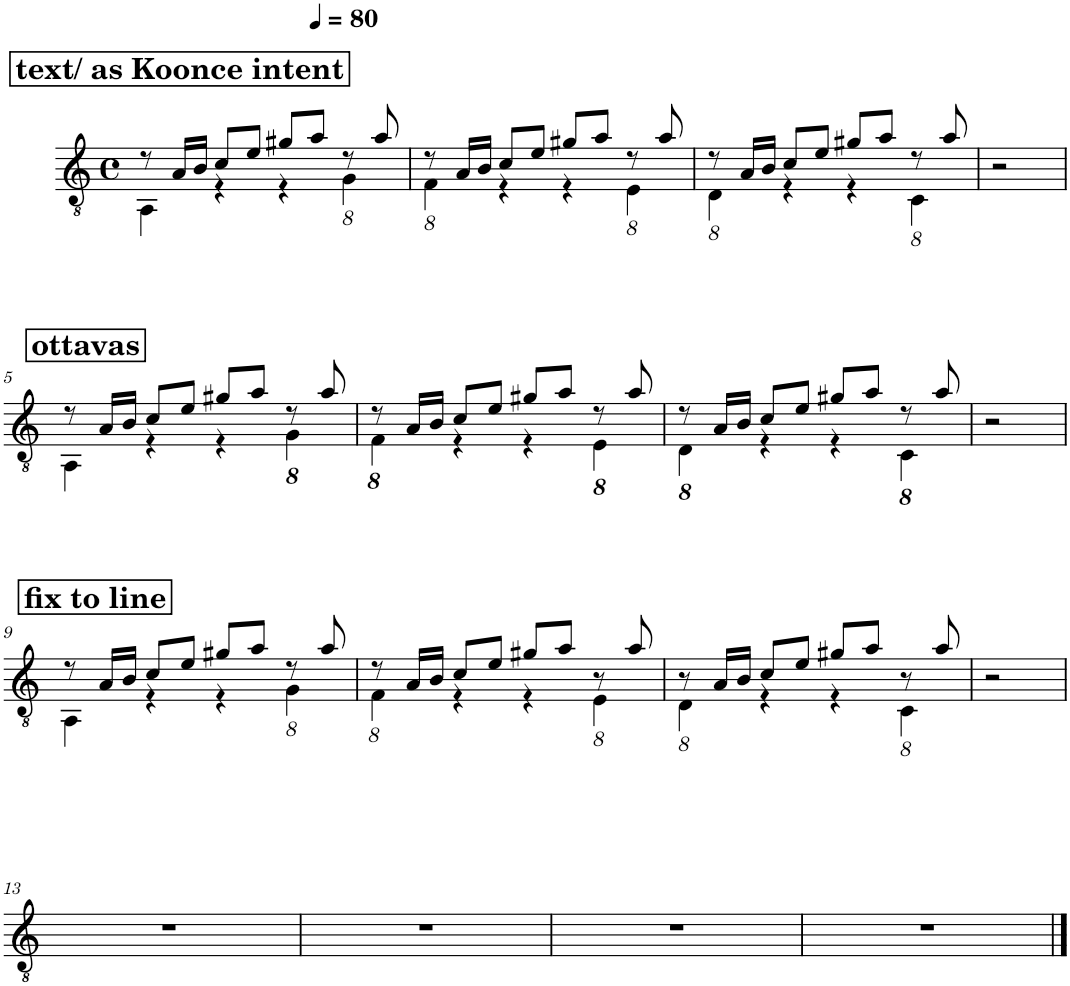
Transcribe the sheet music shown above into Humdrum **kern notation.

**kern
*part1
*staff1
*I"Classical Guitar
*I'Guit.
*clefGv2
*k[]
*M4/4
*met(c)
*MM80
!!LO:REH:place=s1:a:B:cj:fs=14:t=text/ as Koonce intent
=1
*^
8r	4AA\
16A/LL	.
16B/JJ	.
8c/L	4r
8e/J	.
8g#X/L	4r
8a/J	.
!LO:TX:b:i:t=8	!
8r	4G\
8a/	.
=2	=2
!LO:TX:b:i:t=8	!
8r	4F\
16A/LL	.
16B/JJ	.
8c/L	4r
8e/J	.
8g#X/L	4r
8a/J	.
!LO:TX:b:i:t=8	!
8r	4E\
8a/	.
=3	=3
!LO:TX:b:i:t=8	!
8r	4D\
16A/LL	.
16B/JJ	.
8c/L	4r
8e/J	.
8g#X/L	4r
8a/J	.
!LO:TX:b:i:t=8	!
8r	4C\
8a/	.
*v	*v
=4
2r
!!LO:LB:g=z
!!LO:REH:place=s1:a:B:cj:fs=14:t=ottavas
=5
*^
8r	4AA\
16A/LL	.
16B/JJ	.
8c/L	4r
8e/J	.
8g#X/L	4r
8a/J	.
*8ba	*
8r	4GG\
8a/	.
=6	=6
*X8ba	*
*8ba	*
8r	4FF\
16A/LL	.
16B/JJ	.
*X8ba	*
8c/L	4r
8e/J	.
8g#X/L	4r
8a/J	.
*8ba	*
8r	4EE\
8a/	.
=7	=7
*X8ba	*
*8ba	*
8r	4DD\
16A/LL	.
16B/JJ	.
*X8ba	*
8c/L	4r
8e/J	.
8g#X/L	4r
8a/J	.
*8ba	*
8r	4CC\
8a/	.
*v	*v
=8
*X8ba
2r
!!LO:LB:g=z
!!LO:REH:place=s1:a:B:cj:fs=14:t=fix to line
=9
*^
8r	4AA\
16A/LL	.
16B/JJ	.
8c/L	4r
8e/J	.
8g#X/L	4r
8a/J	.
!LO:TX:b:i:t=8	!
8r	4GG\
8a/	.
=10	=10
!LO:TX:b:i:t=8	!
8r	4FF\
16A/LL	.
16B/JJ	.
8c/L	4r
8e/J	.
8g#X/L	4r
8a/J	.
!LO:TX:b:i:t=8	!
8r	4EE\
8a/	.
=11	=11
!LO:TX:b:i:t=8	!
8r	4DD\
16A/LL	.
16B/JJ	.
8c/L	4r
8e/J	.
8g#X/L	4r
8a/J	.
!LO:TX:b:i:t=8	!
8r	4CC\
8a/	.
*v	*v
=12
2r
!!LO:LB:g=z
=13
1r
=14
1r
=15
1r
=16
1r
==
*-
